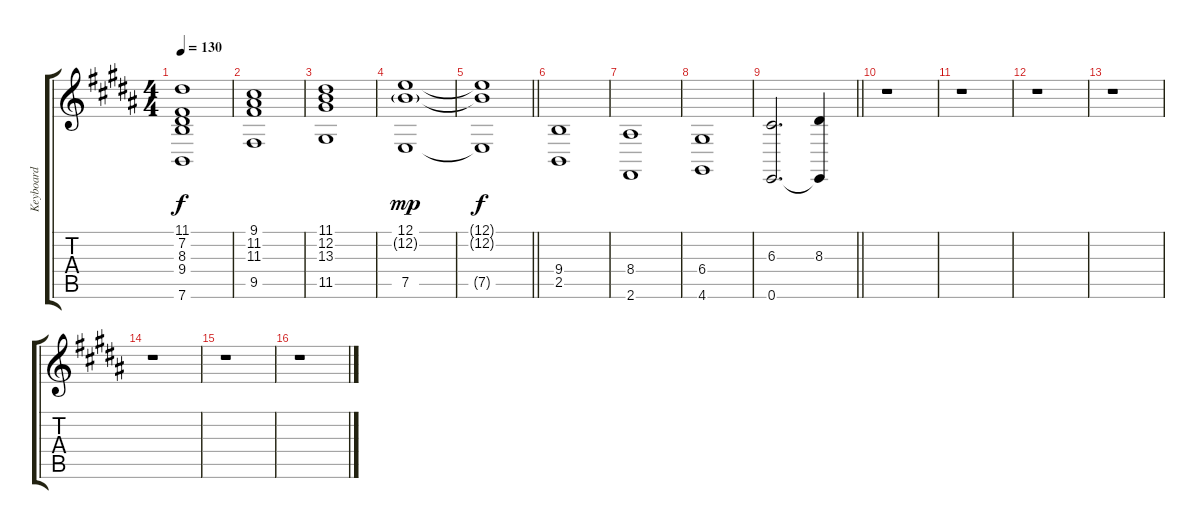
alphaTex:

\track ("Keyboard" "Keyboard") {instrument stringensemble1}
\staff {score tabs}
\tuning (E4 B3 G3 D3 A2 E2) {hide}
\ts (4 4)
\tempo 130
\clef g2
\ks b
(11.1 7.2 8.3 9.4 7.6).1{dy f} |
(9.1 11.2 11.3 9.5).1 |
(11.1 12.2 13.3 11.5).1 |
(12.1 12.2{g} 7.5).1{dy mp} |
\barLineRight lightlight
(12.1{t} 12.2{t} 7.5{t}).1{dy f} |
(9.4 2.5).1 |
(8.4 2.6).1 |
(6.4 4.6).1 |
\barLineRight lightlight
(6.3 0.6).2{d} (8.3 0.6{t}).4 |
r.1 |
r.1 |
r.1 |
r.1 |
r.1 |
r.1 |
r.1
